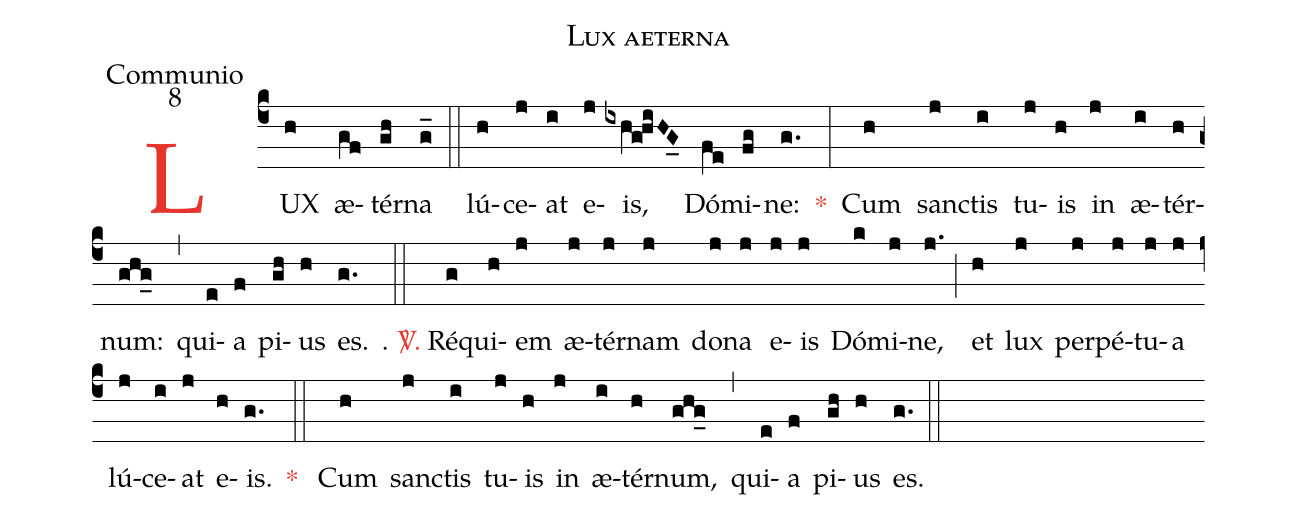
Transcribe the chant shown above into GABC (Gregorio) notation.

name:Lux aeterna;
office-part:Communio;
mode:8;
%%
(c4)<c>L</c>UX(h) æ(gf)tér(gh)na(g_) (::) lú(h)ce(j)at(i) e(j)is,(ixhg!hiHG_0) Dó(fe)mi(fg)ne:(g.) <c>*</c>(:) Cum(h) sanc(j)tis(i) tu(j)is(h) in(j) æ(i)tér(h)num:(ghg_) (,) qui(e)a(f) pi(gh)us(h) es.(g.) (::).
<c><sp>V/</sp>.</c> Ré(g)qui(h)em(j) æ(j)tér(j)nam(j) do(j)na(j) e(j)is(j) Dó(k)mi(j)ne,(j.) (;) et(h) lux(j) per(j)pé(j)tu(j)a(j) lú(j)ce(i)at(j) e(h)is.(g.) <c>*</c> (::) Cum(h) sanc(j)tis(i) tu(j)is(h) in(j) æ(i)tér(h)num,(ghg_) (,) qui(e)a(f) pi(gh)us(h) es.(g.) (::)
